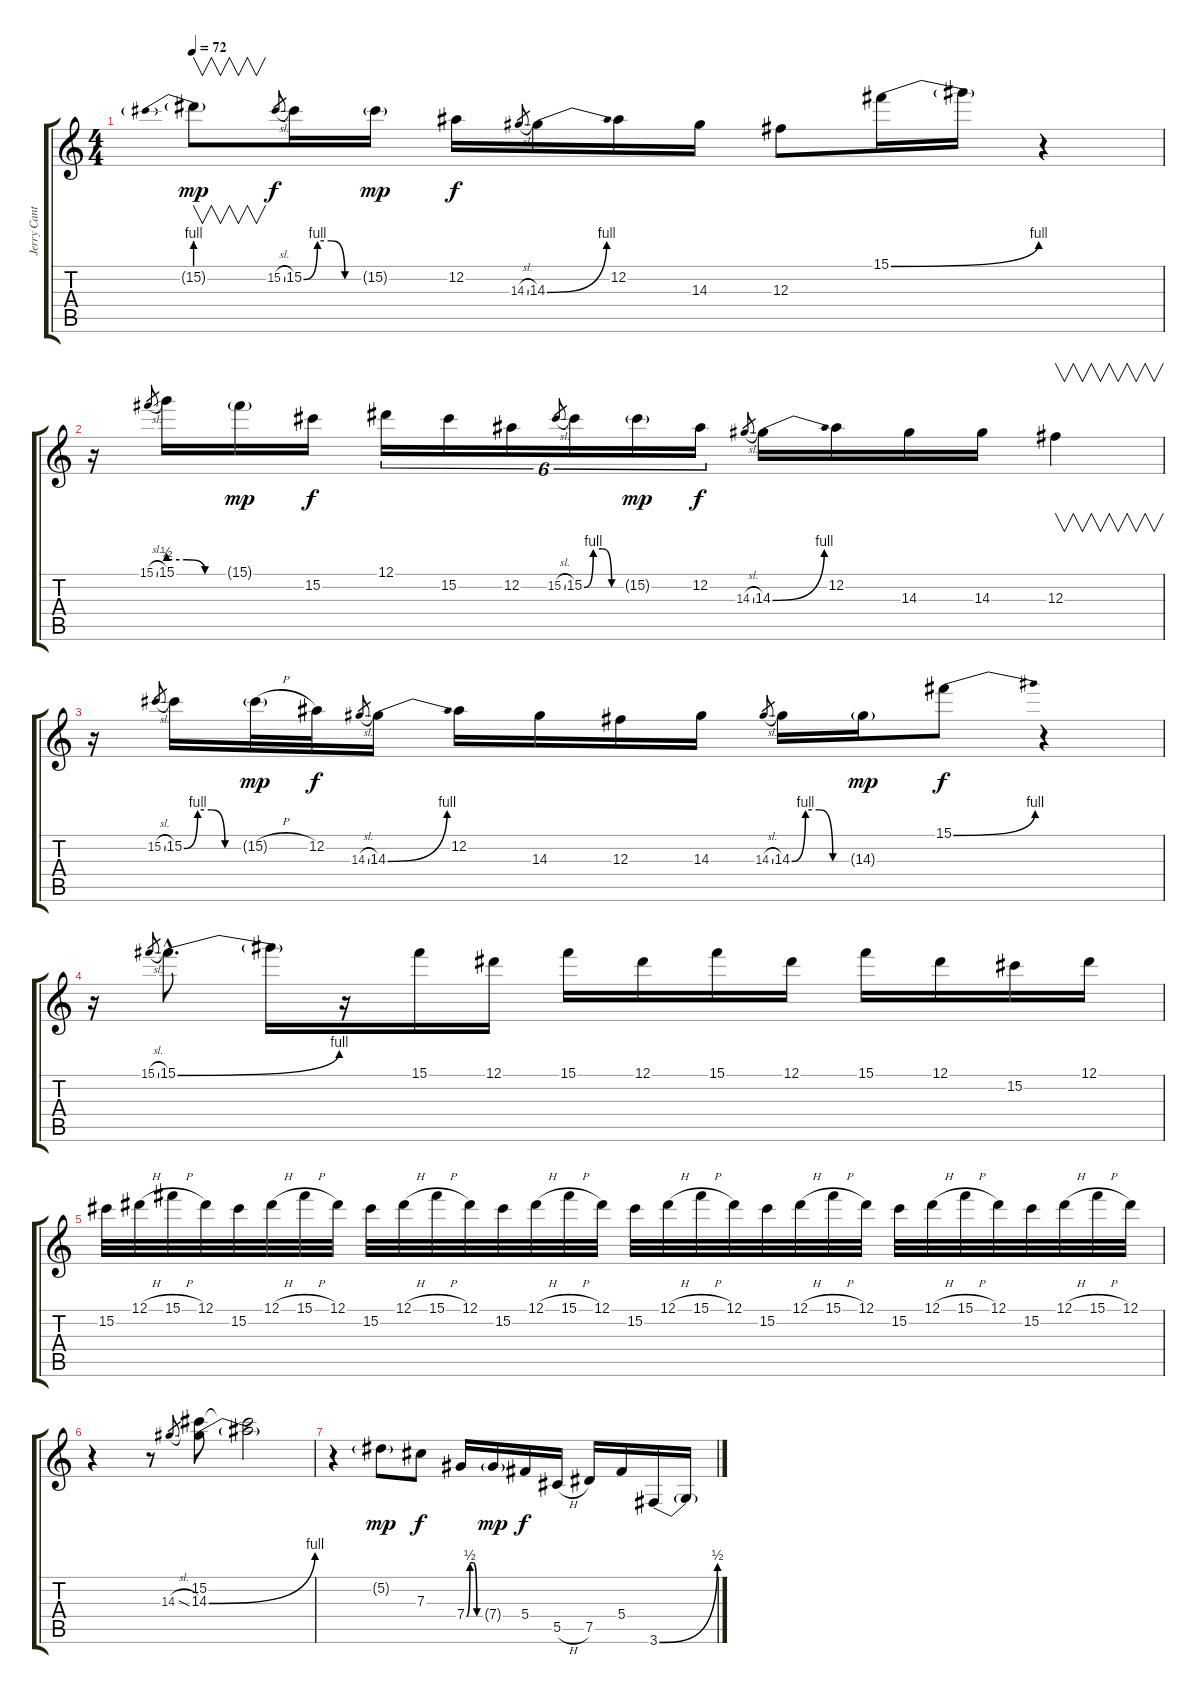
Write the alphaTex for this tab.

\track ("Jerry Cantrell - Guitar 2 - Talkbox" "Jerry Cant") {instrument overdrivenguitar}
\staff {score tabs}
\tuning (Eb4 Bb3 Gb3 Db3 Ab2 Eb2) {hide}
\ts (4 4)
\tempo 72
\clef g2
\ks c
15.2{be (prebend 0 4 60 4) g}.8{v dy mp} 15.2{sl}.8{gr dy f} 15.2{be (custom 0 0 15 4 30 4 45 0 60 0)}.16 15.2{g}.16{dy mp} 12.2.16{dy f} 14.3{sl}.8{gr} 14.3{be (bend 0 0 60 4)}.16 12.2.16 14.3.16 12.3.8 15.1{be (bend 0 0 60 4)}.16 15.1{t}.16 r.4 |
r.16 15.1{sl}.8{gr} 15.1{be (custom 0 2 20 2 40 0 60 0)}.16 15.1{g}.16{dy mp} 15.2.16{dy f} 12.1.16{tu (6 4)} 15.2.16{tu (6 4)} 12.2.16{tu (6 4)} 15.2{sl}.8{gr} 15.2{be (custom 0 0 15 4 30 4 45 0 60 0)}.16{tu (6 4)} 15.2{g}.16{tu (6 4) dy mp} 12.2.16{tu (6 4) dy f} 14.3{sl}.8{gr} 14.3{be (bend 0 0 60 4)}.16 12.2.16 14.3.16 14.3.16 12.3.4{v} |
r.16 15.2{sl}.8{gr} 15.2{be (custom 0 0 15 4 30 4 45 0 60 0)}.16 15.2{h g}.32{dy mp} 12.2.32{dy f} 14.3{sl}.8{gr} 14.3{be (bend 0 0 60 4)}.16 12.2.16 14.3.16 12.3.16 14.3.16 14.3{sl}.8{gr} 14.3{be (custom 0 0 15 4 30 4 45 0 60 0)}.16 14.3{g}.16{dy mp} 15.1{be (bend 0 0 60 4)}.8{dy f} r.4 |
r.16 15.1{sl}.8{gr} 15.1{be (bend 0 0 60 4) hac}.8{d} 15.1{t}.16 r.16 15.1.16 12.1.16 15.1.16 12.1.16 15.1.16 12.1.16 15.1.16 12.1.16 15.2.16 12.1.16 |
15.2.32 12.1{h}.32 15.1{h}.32 12.1.32 15.2.32 12.1{h}.32 15.1{h}.32 12.1.32 15.2.32 12.1{h}.32 15.1{h}.32 12.1.32 15.2.32 12.1{h}.32 15.1{h}.32 12.1.32 15.2.32 12.1{h}.32 15.1{h}.32 12.1.32 15.2.32 12.1{h}.32 15.1{h}.32 12.1.32 15.2.32 12.1{h}.32 15.1{h}.32 12.1.32 15.2.32 12.1{h}.32 15.1{h}.32 12.1.32 |
r.4 r.8 14.3{sl}.8{gr} (15.2 14.3{be (bend 0 0 60 4)}).8 (15.2{t} 14.3{t}).2 |
r.4 5.2{g}.8{dy mp} 7.3.8{dy f} 7.4{be (custom 0 0 15 2 30 2 45 0 60 0)}.16 7.4{g}.16{dy mp} 5.4.16{dy f} 5.5{h}.16 7.5.16 5.4.16 3.6{be (bend 0 0 60 2)}.16 3.6{t}.16
